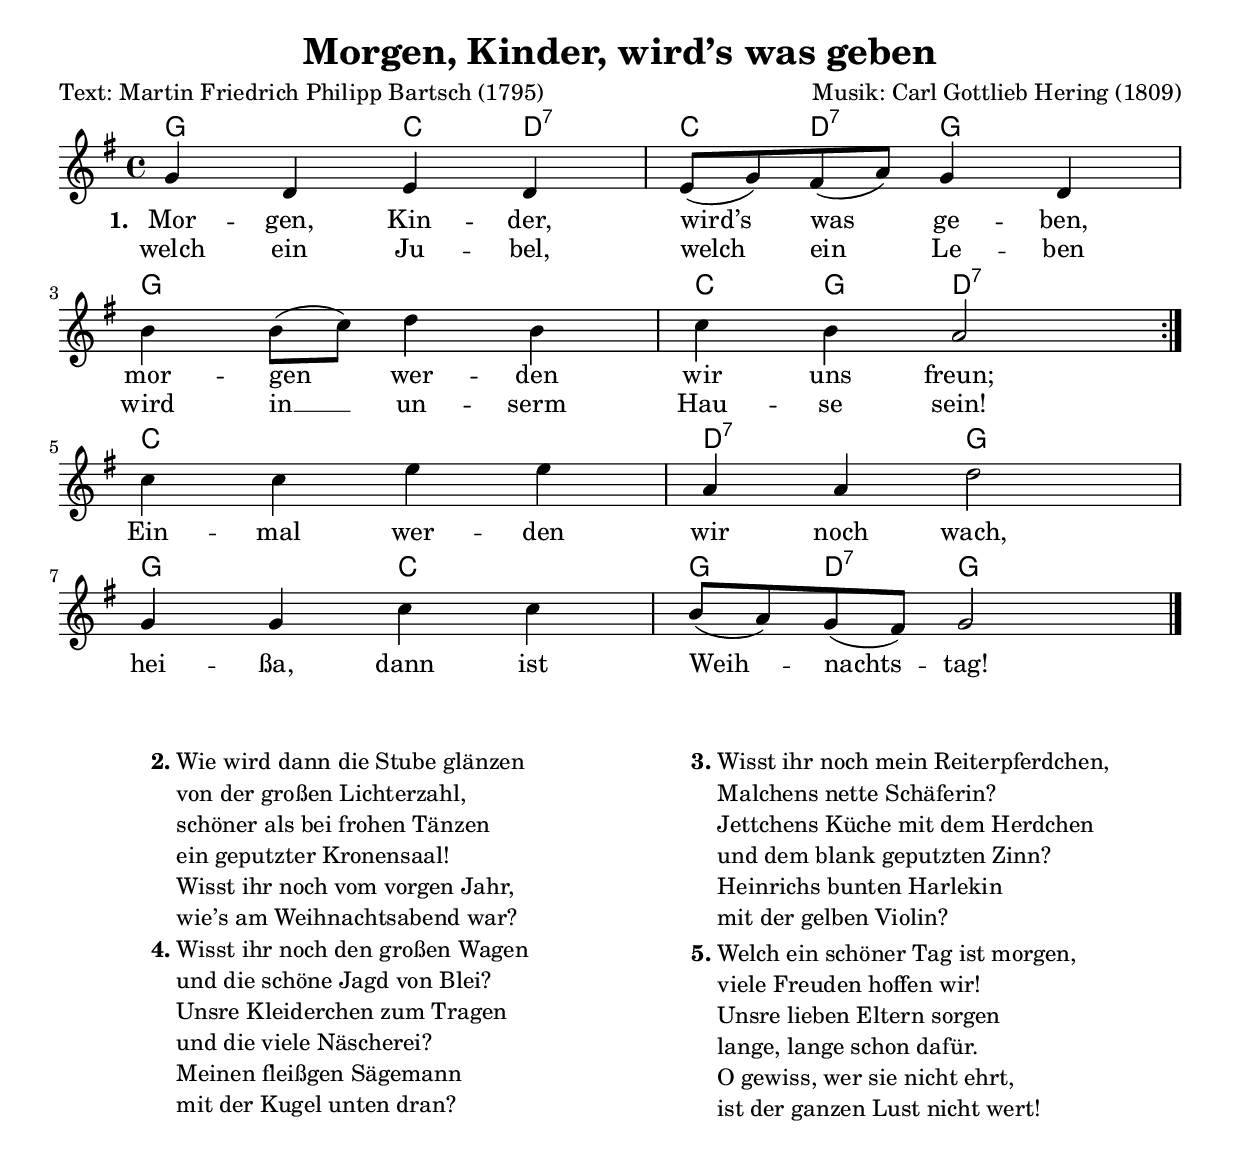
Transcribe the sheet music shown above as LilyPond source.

% ****************************************************************
% *** Created on Thu Feb 03 22:24:02 CET 2011 by Wolfgang Pilz ***
% ****************************************************************

% *** Vorspann                                                 ***
\version "2.12.3"
\include "deutsch.ly"
\include "default.ly"

%#(set-default-paper-size "a5")
%#(set-global-staff-size 16)

\header {
	title = "Morgen, Kinder, wird’s was geben"
 	composer = "Musik: Carl Gottlieb Hering (1809)"
 	poet = "Text: Martin Friedrich Philipp Bartsch (1795)"
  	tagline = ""
}


% ****************************************************************
% *** Text und Melodie                                         ***
% ****************************************************************
 
Melodie = \relative c'         
  { 	
 % Type notes here 
  \repeat volta 2 {
    g'4 d e d | e8( g) fis( a) g4 d |
    \break
    h' h8( c) d4 h | c h a2 |
  }
  \break
  c4 c e e | a, a d2 |
  \break
  g,4 g c c | h8( a) g( fis) g2 \bar "|."
}


Akkorde = \chordmode { \germanChords
 g2 c4 d:7 c d:7 g2
 g1 c4 g4 d2:7
 c1 d2:7 g g c  g4 d:7 g2
}

Text = \lyricmode {
  \set stanza = "1."
  Mor -- gen, Kin -- der, wird’s was ge -- ben,
  mor -- gen wer -- den wir uns freun;
  Ein -- mal wer -- den wir noch wach,
  hei -- ßa, dann ist Weih -- nachts -- tag!
}
Wdh = \lyricmode {
  welch ein Ju -- bel, welch ein Le -- ben
  wird in __ un -- serm Hau -- se sein!
}
% ****************************************************************
% *** Generierung                                              ***
% ****************************************************************

\score{
  <<
    \new ChordNames {\Akkorde}
    \new Voice = "Melodie" {
      %      \autoBeamOff
      \clef violin
      \key g \major
      \time 4/4
      \Melodie
    }
    \new Lyrics = Strophe \lyricsto Melodie \Text
        \new Lyrics = Strophe \lyricsto Melodie \Wdh
  >>
  %\midi {}
}

\markup {
	\fill-line{
		\hspace #0.1
		\column {\hspace #0.3
			\line {
				\bold "2."
				\column {
					"Wie wird dann die Stube glänzen"
					"von der großen Lichterzahl,"
					"schöner als bei frohen Tänzen"
					"ein geputzter Kronensaal!"
					"Wisst ihr noch vom vorgen Jahr,"
					"wie’s am Weihnachtsabend war?"
				}
			}
			\hspace #0.1
			\line {
				\bold "4."
				\column {
					"Wisst ihr noch den großen Wagen"
					"und die schöne Jagd von Blei?"
					"Unsre Kleiderchen zum Tragen"
					"und die viele Näscherei?"
					"Meinen fleißgen Sägemann"
					"mit der Kugel unten dran?"
				}
			}
		}
		\hspace #0.1
		\column {\hspace #0.3
			\line {
				\bold "3."
				\column {
					"Wisst ihr noch mein Reiterpferdchen,"
					"Malchens nette Schäferin?"
					"Jettchens Küche mit dem Herdchen"
					"und dem blank geputzten Zinn?"
					"Heinrichs bunten Harlekin"
					"mit der gelben Violin?"
				}
			}
			\hspace #0.1
			\line {
				\bold "5."
				\column {
					"Welch ein schöner Tag ist morgen,"
					"viele Freuden hoffen wir!"
					"Unsre lieben Eltern sorgen"
					"lange, lange schon dafür."
					"O gewiss, wer sie nicht ehrt,"
					"ist der ganzen Lust nicht wert!"
				}
			}
		}
		\hspace #0.1
	}
}
